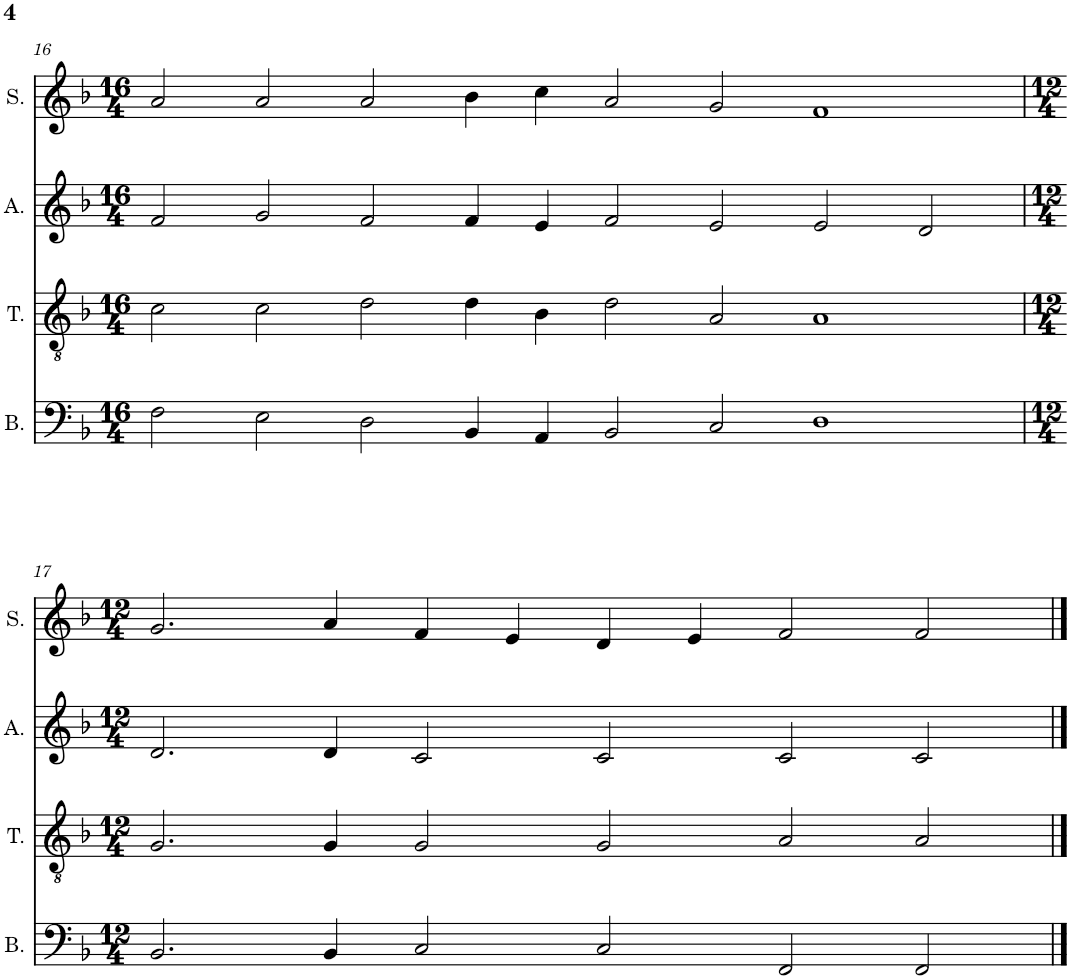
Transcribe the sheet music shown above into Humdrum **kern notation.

**kern	**kern	**kern	**kern
*part4	*part3	*part2	*part1
*staff4	*staff3	*staff2	*staff1
*I"Bass	*I"Tenor	*I"Alto	*I"Soprano
*I'B.	*I'T.	*I'A.	*I'S.
!!LO:PB:g=z
*clefF4	*clefGv2	*clefG2	*clefG2
*k[b-]	*k[b-]	*k[b-]	*k[b-]
*M16/4	*M16/4	*M16/4	*M16/4
=16	=16	=16	=16
2F\	2c\	2f/	2a/
2E\	2c\	2g/	2a/
2D\	2d\	2f/	2a/
4BB-/	4d\	4f/	4b-\
4AA/	4B-\	4e/	4cc\
2BB-/	2d\	2f/	2a/
2C/	2A/	2e/	2g/
1D	1A	2e/	1f
.	.	2d/	.
!!LO:LB:g=z
=17	=17	=17	=17
*M12/4	*M12/4	*M12/4	*M12/4
2.BB-/	2.G/	2.d/	2.g/
4BB-/	4G/	4d/	4a/
2C/	2G/	2c/	4f/
.	.	.	4e/
2C/	2G/	2c/	4d/
.	.	.	4e/
2FF/	2A/	2c/	2f/
2FF/	2A/	2c/	2f/
==	==	==	==
*-	*-	*-	*-
